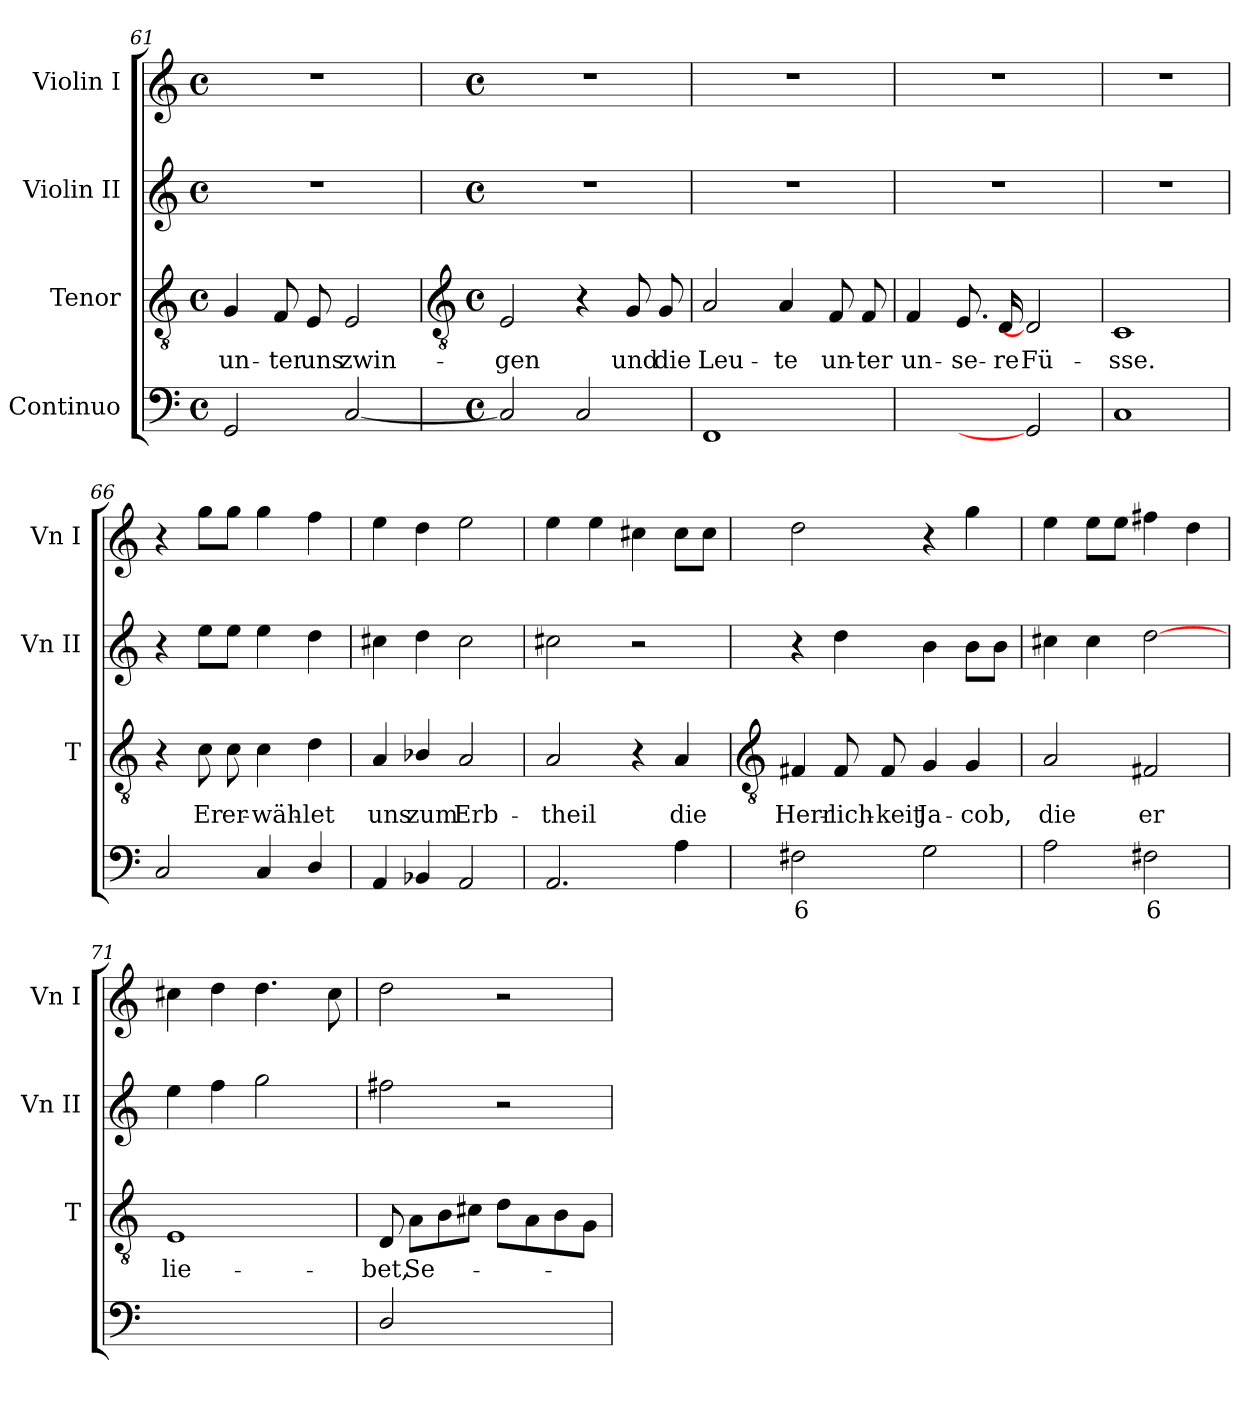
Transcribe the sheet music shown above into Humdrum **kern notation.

**kern	**text	**text	**kern	**text	**kern	**kern
*part4	*part4	*part4	*part3	*part3	*part2	*part1
*staff4	*staff4	*staff4	*staff3	*staff3	*staff2	*staff1
*I"Continuo	*	*	*I"Tenor	*	*I"Violin II	*I"Violin I
*	*	*	*I'T	*	*I'Vn II	*I'Vn I
*clefF4	*	*	*clefGv2	*	*clefG2	*clefG2
*k[]	*	*	*k[]	*	*k[]	*k[]
*C:	*	*	*C:	*	*C:	*C:
*M4/4	*	*	*M4/4	*	*M4/4	*M4/4
*met(c)	*	*	*met(c)	*	*met(c)	*met(c)
=61	=61	=61	=61	=61	=61	=61
!	!	!	!	!LO:LY:b	!	!
2GG	.	.	4G	un-	1r	1r
!	!	!	!	!LO:LY:b	!	!
.	.	.	8F	-ter	.	.
!	!	!	!	!LO:LY:b	!	!
.	.	.	8E	uns	.	.
!	!	!	!	!LO:LY:b	!	!
[2C	.	.	2E	zwin-	.	.
!!LO:LB:g=z
=62	=62	=62	=62	=62	=62	=62
*	*	*	*clefGv2	*	*	*
*M4/4	*	*	*M4/4	*	*M4/4	*M4/4
*met(c)	*	*	*met(c)	*	*met(c)	*met(c)
!	!	!	!	!LO:LY:b	!	!
2C]	.	.	2E	-gen	1r	1r
2C	.	.	4r	.	.	.
!	!	!	!	!LO:LY:b	!	!
.	.	.	8G	und	.	.
!	!	!	!	!LO:LY:b	!	!
.	.	.	8G	die	.	.
=63	=63	=63	=63	=63	=63	=63
!	!	!	!	!LO:LY:b	!	!
1FF	.	.	2A	Leu-	1r	1r
!	!	!	!	!LO:LY:b	!	!
.	.	.	4A	-te	.	.
!	!	!	!	!LO:LY:b	!	!
.	.	.	8F	un-	.	.
!	!	!	!	!LO:LY:b	!	!
.	.	.	8F	-ter	.	.
=64	=64	=64	=64	=64	=64	=64
!	!LO:LY:b	!	!	!LO:LY:b	!	!
[4GGyy	7	.	4F	un-	1r	1r
!	!LO:LY:b	!LO:LY:b	!	!LO:LY:b	!	!
4GGyy]	6	4	8.E	-se-	.	.
!	!	!	!	!LO:LY:b	!	!
.	.	.	16D	-re	.	.
!	!	!	!	!LO:LY:b	!	!
2GG]	.	.	2D]	Fü-	.	.
=65	=65	=65	=65	=65	=65	=65
!	!	!	!	!LO:LY:b	!	!
1C	.	.	1C	-sse.	1r	1r
=66	=66	=66	=66	=66	=66	=66
2C	.	.	4r	.	4r	4r
!	!	!	!	!LO:LY:b	!	!
.	.	.	8c	Er	8eeL	8ggL
!	!	!	!	!LO:LY:b	!	!
.	.	.	8c	er-	8eeJ	8ggJ
!	!	!	!	!LO:LY:b	!	!
4C	.	.	4c	-wäh-	4ee	4gg
!	!	!	!	!LO:LY:b	!	!
4D/	.	.	4d	-let	4dd	4ff
=67	=67	=67	=67	=67	=67	=67
!	!	!	!	!LO:LY:b	!	!
4AA	.	.	4A	uns	4cc#X	4ee
!	!	!	!	!LO:LY:b	!	!
4BB-X	.	.	4B-X/	zum	4dd	4dd
!	!	!	!	!LO:LY:b	!	!
2AA	.	.	2A	Erb-	2cc#	2ee
=68	=68	=68	=68	=68	=68	=68
!	!	!	!	!LO:LY:b	!	!
2.AA	.	.	2A	-theil	2cc#X	4ee
.	.	.	.	.	.	4ee
.	.	.	4r	.	2r	4cc#X
!	!	!	!	!LO:LY:b	!	!
4A	.	.	4A	die	.	8cc#L
.	.	.	.	.	.	8cc#J
!!LO:LB:g=z
=69	=69	=69	=69	=69	=69	=69
*	*	*	*clefGv2	*	*	*
!	!LO:LY:b	!	!	!LO:LY:b	!	!
2F#X	6	.	4F#X	Herr-	4r	2dd
!	!	!	!	!LO:LY:b	!	!
.	.	.	8F#	-lich-	4dd	.
!	!	!	!	!LO:LY:b	!	!
.	.	.	8F#	-keit	.	.
!	!	!	!	!LO:LY:b	!	!
2G	.	.	4G	Ja-	4b	4r
!	!	!	!	!LO:LY:b	!	!
.	.	.	4G	-cob,	8bL	4gg
.	.	.	.	.	8bJ	.
=70	=70	=70	=70	=70	=70	=70
!	!	!	!	!LO:LY:b	!	!
2A	.	.	2A	die	4cc#X	4ee
.	.	.	.	.	4cc#	8eeL
.	.	.	.	.	.	8eeJ
!	!LO:LY:b	!	!	!LO:LY:b	!	!
2F#X	6	.	2F#X	er	[2dd	4ff#X
.	.	.	.	.	.	4dd
=71	=71	=71	=71	=71	=71	=71
!	!LO:LY:b	!	!	!LO:LY:b	!	!
[4Eyy	6	.	1E	lie-	4ee	4cc#X
!	!LO:LY:b	!	!	!	!	!
2Eyy_	7	.	.	.	4ff	4dd
.	.	.	.	.	2gg	4.dd
!	!LO:LY:b	!	!	!	!	!
4Eyy]	6	.	.	.	.	.
.	.	.	.	.	.	8cc#
=72	=72	=72	=72	=72	=72	=72
!	!	!	!	!LO:LY:b	!	!
2D/	.	.	8D	-bet,	2ff#X	2dd
!	!	!	!	!LO:LY:b	!	!
.	.	.	8AL	Se-	.	.
.	.	.	8B	.	.	.
.	.	.	8c#XJ	.	.	.
!	!	!LO:LY:b	!	!	!	!
[4D/yy	.	.	8dL	.	2r	2r
.	.	.	8A	.	.	.
!	!LO:LY:b	!LO:LY:b	!	!	!	!
4D/yy_	6	4	8B	.	.	.
.	.	.	8GJ	.	.	.
=	=	=	=	=	=	=
*-	*-	*-	*-	*-	*-	*-
